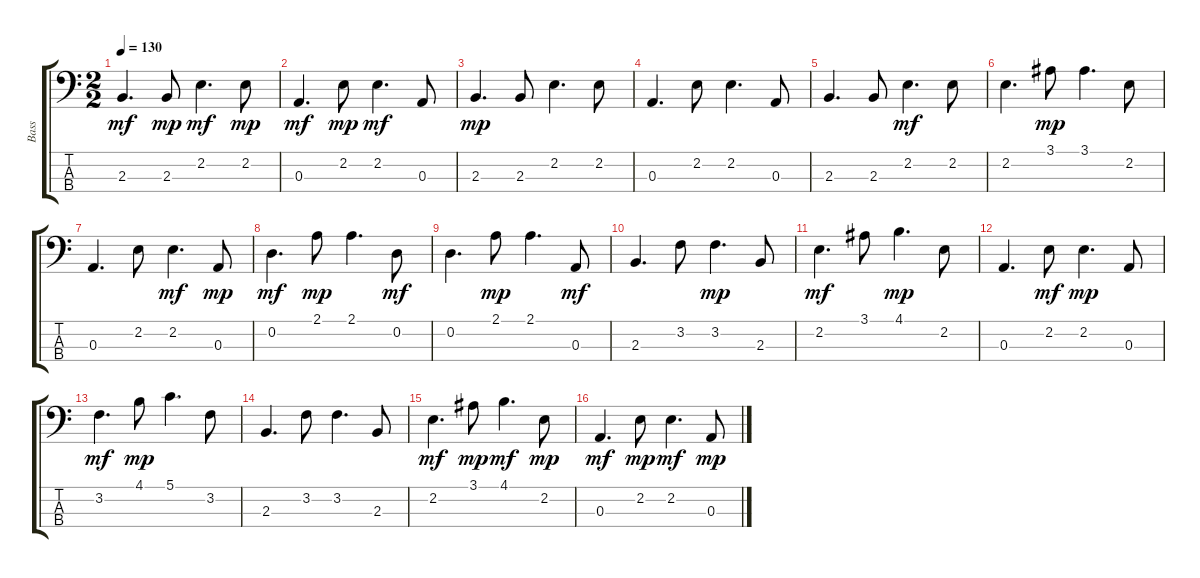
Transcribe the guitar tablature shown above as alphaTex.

\track ("Bass" "Bass") {instrument electricbassfinger}
\staff {score tabs}
\tuning (G2 D2 A1 E1) {hide}
\ts (2 2)
\tempo 130
\clef f4
\ks c
2.3.4{d dy mf} 2.3.8{dy mp} 2.2.4{d dy mf} 2.2.8{dy mp} |
0.3.4{d dy mf} 2.2.8{dy mp} 2.2.4{d dy mf} 0.3.8 |
2.3.4{d dy mp} 2.3.8 2.2.4{d} 2.2.8 |
0.3.4{d} 2.2.8 2.2.4{d} 0.3.8 |
2.3.4{d} 2.3.8 2.2.4{d dy mf} 2.2.8 |
2.2.4{d} 3.1.8{dy mp} 3.1.4{d} 2.2.8 |
0.3.4{d} 2.2.8 2.2.4{d dy mf} 0.3.8{dy mp} |
0.2.4{d dy mf} 2.1.8{dy mp} 2.1.4{d} 0.2.8{dy mf} |
0.2.4{d} 2.1.8{dy mp} 2.1.4{d} 0.3.8{dy mf} |
2.3.4{d} 3.2.8 3.2.4{d dy mp} 2.3.8 |
2.2.4{d dy mf} 3.1.8 4.1.4{d dy mp} 2.2.8 |
0.3.4{d} 2.2.8{dy mf} 2.2.4{d dy mp} 0.3.8 |
3.2.4{d dy mf} 4.1.8{dy mp} 5.1.4{d} 3.2.8 |
2.3.4{d} 3.2.8 3.2.4{d} 2.3.8 |
2.2.4{d dy mf} 3.1.8{dy mp} 4.1.4{d dy mf} 2.2.8{dy mp} |
0.3.4{d dy mf} 2.2.8{dy mp} 2.2.4{d dy mf} 0.3.8{dy mp}
